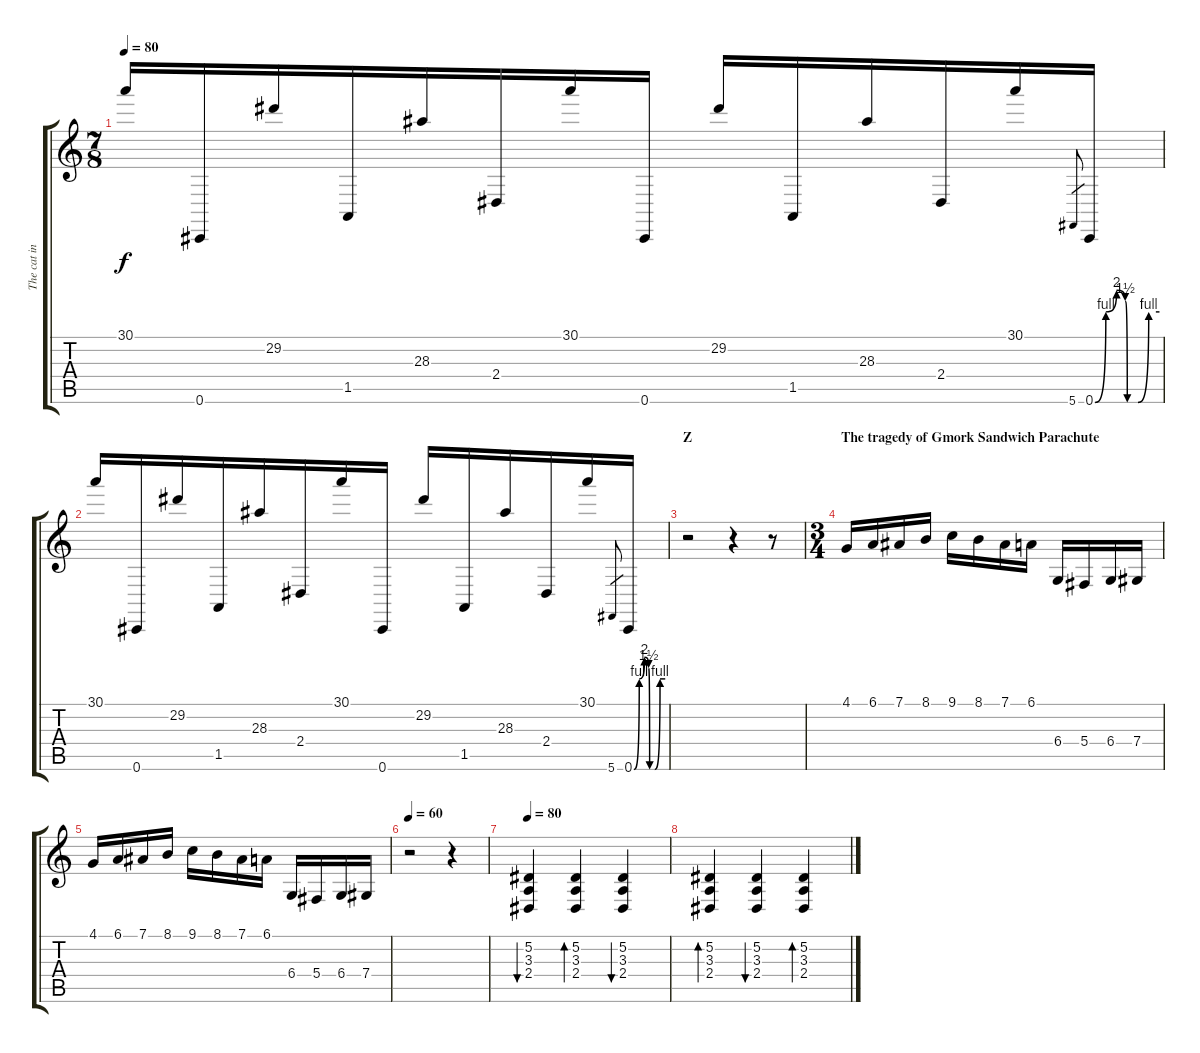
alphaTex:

\track ("The cat in the hat" "The cat in") {instrument orchestralharp}
\staff {score tabs}
\tuning (Eb4 Bb3 Gb3 Db3 Ab2 Db2) {hide}
\ts (7 8)
\tempo 80
\clef g2
\ks c
30.1.16{dy f} 0.6.16 29.2.16 1.5.16 28.3.16 2.4.16 30.1.16 0.6.16 29.2.16 1.5.16 28.3.16 2.4.16 30.1.16 5.6.8{gr} 0.6{be (custom 0 0 10 4 20 8 28 6 30 0 40 0 50 4 60 4)}.16 |
30.1.16 0.6.16 29.2.16 1.5.16 28.3.16 2.4.16 30.1.16 0.6.16 29.2.16 1.5.16 28.3.16 2.4.16 30.1.16 5.6.8{gr} 0.6{be (custom 0 0 10 4 20 8 28 6 30 0 40 0 50 4 60 4)}.16 |
\section ("" "Z")
r.2 r.4 r.8 |
\ts (3 4)
\section ("" "The tragedy of Gmork Sandwich Parachute")
4.1.16 6.1.16 7.1.16 8.1.16 9.1.16 8.1.16 7.1.16 6.1.16 6.4.16 5.4.16 6.4.16 7.4.16 |
4.1.16 6.1.16 7.1.16 8.1.16 9.1.16 8.1.16 7.1.16 6.1.16 6.4.16 5.4.16 6.4.16 7.4.16 |
\tempo 60
r.2 r.4 |
\tempo 80
(5.2 3.3 2.4).4{bu 480} (5.2 3.3 2.4).4{bd 480} (5.2 3.3 2.4).4{bu 480} |
(5.2 3.3 2.4).4{bd 480} (5.2 3.3 2.4).4{bu 480} (5.2 3.3 2.4).4{bd 480}
